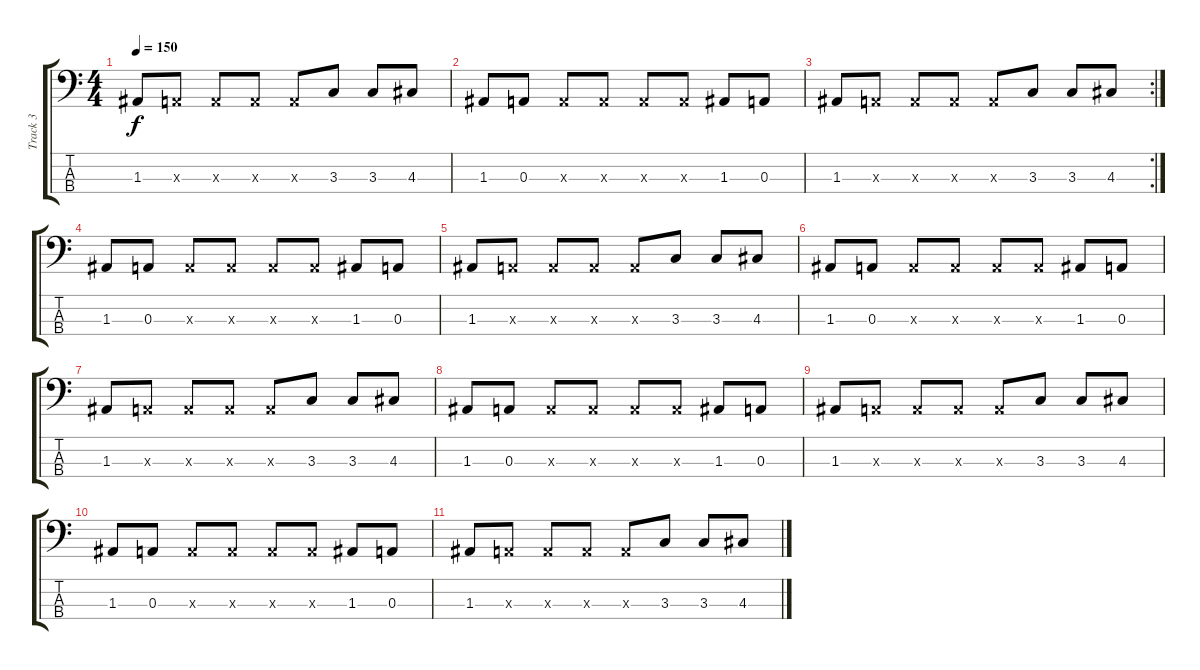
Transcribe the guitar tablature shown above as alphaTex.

\track ("Track 3" "Track 3") {instrument electricbassfinger}
\staff {score tabs}
\tuning (G2 D2 A1 E1) {hide}
\ts (4 4)
\tempo 150
\clef f4
\ks c
1.3.8{dy f} 0.3{x}.8 0.3{x}.8 0.3{x}.8 0.3{x}.8 3.3.8 3.3.8 4.3.8 |
1.3.8 0.3.8 0.3{x}.8 0.3{x}.8 0.3{x}.8 0.3{x}.8 1.3.8 0.3.8 |
\rc 2
1.3.8 0.3{x}.8 0.3{x}.8 0.3{x}.8 0.3{x}.8 3.3.8 3.3.8 4.3.8 |
1.3.8 0.3.8 0.3{x}.8 0.3{x}.8 0.3{x}.8 0.3{x}.8 1.3.8 0.3.8 |
1.3.8 0.3{x}.8 0.3{x}.8 0.3{x}.8 0.3{x}.8 3.3.8 3.3.8 4.3.8 |
1.3.8 0.3.8 0.3{x}.8 0.3{x}.8 0.3{x}.8 0.3{x}.8 1.3.8 0.3.8 |
1.3.8 0.3{x}.8 0.3{x}.8 0.3{x}.8 0.3{x}.8 3.3.8 3.3.8 4.3.8 |
1.3.8 0.3.8 0.3{x}.8 0.3{x}.8 0.3{x}.8 0.3{x}.8 1.3.8 0.3.8 |
1.3.8 0.3{x}.8 0.3{x}.8 0.3{x}.8 0.3{x}.8 3.3.8 3.3.8 4.3.8 |
1.3.8 0.3.8 0.3{x}.8 0.3{x}.8 0.3{x}.8 0.3{x}.8 1.3.8 0.3.8 |
1.3.8 0.3{x}.8 0.3{x}.8 0.3{x}.8 0.3{x}.8 3.3.8 3.3.8 4.3.8
